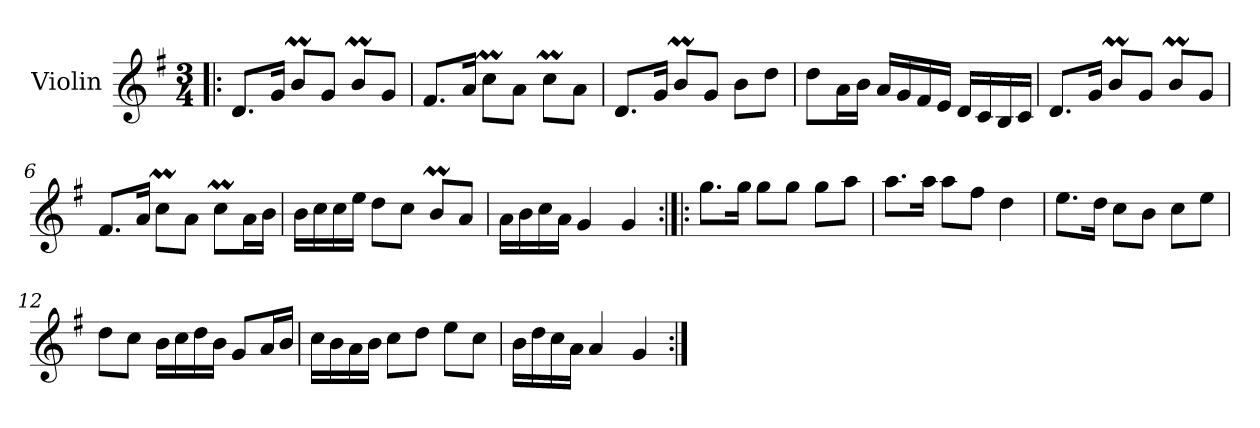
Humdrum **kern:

**kern
*part1
*staff1
*I"Violin
*I'Vln.
*clefG2
*k[f#]
*M3/4
=1!|:
8.d/L
16g/Jk
8bm/L
8g/J
8bm/L
8g/J
=2
8.f#/L
16a/Jk
8ccM\L
8a\J
8ccM\L
8a\J
=3
8.d/L
16g/Jk
8bm/L
8g/J
8b\L
8dd\J
=4
8dd\L
16a\L
16b\JJ
16a/LL
16g/
16f#/
16e/JJ
16d/LL
16c/
16B/
16c/JJ
!!LO:LB:g=z
=5
8.d/L
16g/Jk
8bm/L
8g/J
8bm/L
8g/J
=6
8.f#/L
16a/Jk
8ccM\L
8a\J
8ccM\L
16a\L
16b\JJ
=7
16b\LL
16cc\
16cc\
16ee\JJ
8dd\L
8cc\J
8bm/L
8a/J
=8
16a\LL
16b\
16cc\
16a\JJ
4g/
4g/
!!LO:LB:g=z
=9:|!|:
8.gg\L
16gg\Jk
8gg\L
8gg\J
8gg\L
8aa\J
=10
8.aa\L
16aa\Jk
8aa\L
8ff#\J
4dd\
=11
8.ee\L
16dd\Jk
8cc\L
8b\J
8cc\L
8ee\J
!!LO:LB:g=z
=12
8dd\L
8cc\J
16b\LL
16cc\
16dd\
16b\JJ
8g/L
16a/L
16b/JJ
=13
16cc\LL
16b\
16a\
16b\JJ
8cc\L
8dd\J
8ee\L
8cc\J
=14
16b\LL
16dd\
16cc\
16a\JJ
4a/
4g/
=:|!
*-
